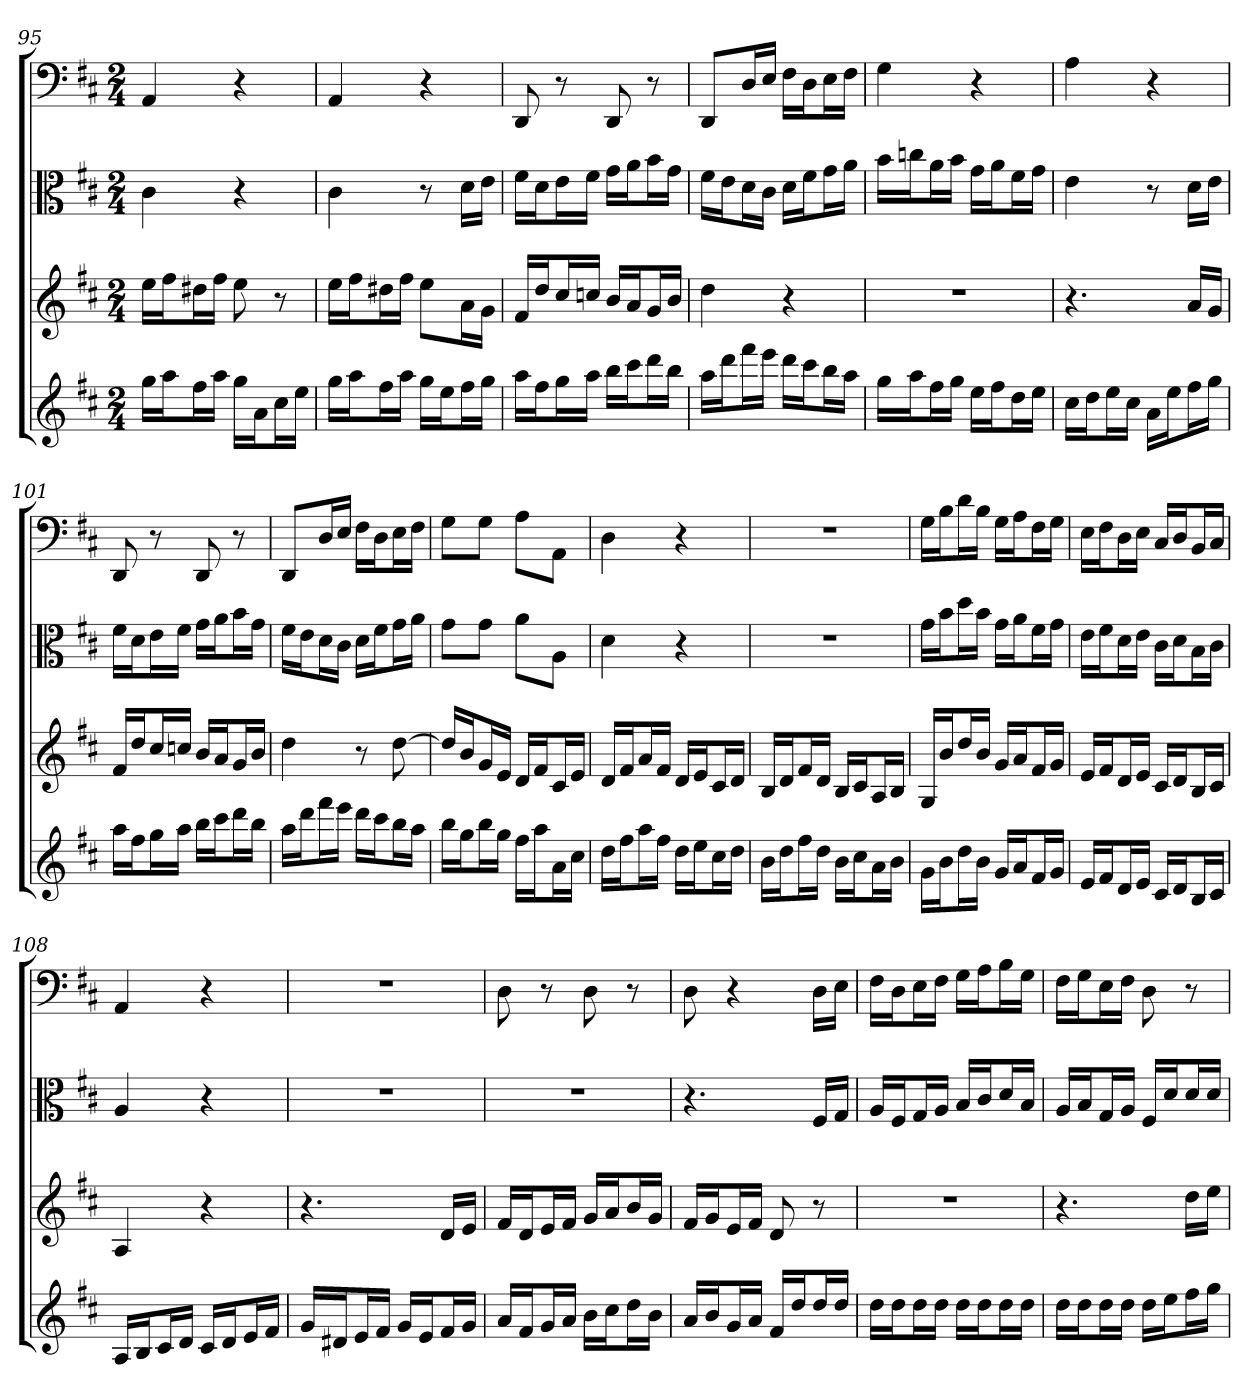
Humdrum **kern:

**kern	**kern	**kern	**kern
*part4	*part3	*part2	*part1
*staff4	*staff3	*staff2	*staff1
*	*	*clefC3	*clefF4
*k[f#c#]	*k[f#c#]	*k[f#c#]	*k[f#c#]
*D:	*D:	*D:	*D:
*M2/4	*M2/4	*M2/4	*M2/4
=95	=95	=95	=95
16ggLL	16eeLL	4c#	4AA
16aaJ	16ff#J	.	.
16ff#L	16dd#XL	.	.
16aaJJ	16ff#JJ	.	.
16ggLL	8ee	4r	4r
16aJ	.	.	.
16cc#L	8r	.	.
16eeJJ	.	.	.
=96	=96	=96	=96
16ggLL	16eeLL	4c#	4AA
16aaJ	16ff#J	.	.
16ff#L	16dd#XL	.	.
16aaJJ	16ff#JJ	.	.
16ggLL	8eeL	8r	4r
16eeJ	.	.	.
16ff#L	16aL	16d\LL	.
16ggJJ	16gJJ	16e\JJ	.
=97	=97	=97	=97
16aaLL	16f#LL	16f#\LL	8DD
16ff#J	16ddJ	16d\J	.
16ggL	16cc#L	16e\L	8r
16aaJJ	16ccnJJ	16f#\JJ	.
16bbLL	16bLL	16g\LL	8DD
16ccc#J	16aJ	16a\J	.
16dddL	16gL	16b\L	8r
16bbJJ	16bJJ	16g\JJ	.
=98	=98	=98	=98
16aaLL	4dd	16f#\LL	8DD/L
16dddJ	.	16e\J	.
16fff#L	.	16d\L	16D/L
16eeeJJ	.	16c#\JJ	16E/JJ
16dddLL	4r	16d\LL	16F#\LL
16ccc#J	.	16f#\J	16D\J
16bbL	.	16g\L	16E\L
16aaJJ	.	16a\JJ	16F#\JJ
=99	=99	=99	=99
16ggLL	2r	16b\LL	4G
16aaJ	.	16ccn\J	.
16ff#L	.	16a\L	.
16ggJJ	.	16b\JJ	.
16eeLL	.	16g\LL	4r
16ff#J	.	16a\J	.
16ddL	.	16f#\L	.
16eeJJ	.	16g\JJ	.
=100	=100	=100	=100
16cc#LL	4.r	4e	4A
16ddJ	.	.	.
16eeL	.	.	.
16cc#JJ	.	.	.
16aLL	.	8r	4r
16eeJ	.	.	.
16ff#L	16aLL	16d\LL	.
16ggJJ	16gJJ	16e\JJ	.
=101	=101	=101	=101
16aaLL	16f#LL	16f#\LL	8DD
16ff#J	16ddJ	16d\J	.
16ggL	16cc#L	16e\L	8r
16aaJJ	16ccnJJ	16f#\JJ	.
16bbLL	16bLL	16g\LL	8DD
16ccc#J	16aJ	16a\J	.
16dddL	16gL	16b\L	8r
16bbJJ	16bJJ	16g\JJ	.
=102	=102	=102	=102
16aaLL	4dd	16f#\LL	8DD/L
16dddJ	.	16e\J	.
16fff#L	.	16d\L	16D/L
16eeeJJ	.	16c#\JJ	16E/JJ
16dddLL	8r	16d\LL	16F#\LL
16ccc#J	.	16f#\J	16D\J
16bbL	[8dd	16g\L	16E\L
16aaJJ	.	16a\JJ	16F#\JJ
=103	=103	=103	=103
16bbLL	16ddLL]	8g\L	8G\L
16ggJ	16bJ	.	.
16bbL	16gL	8g\J	8G\J
16ggJJ	16eJJ	.	.
16ff#LL	16dLL	8a\L	8A\L
16aaJ	16f#J	.	.
16aL	16c#L	8A\J	8AA\J
16cc#JJ	16eJJ	.	.
=104	=104	=104	=104
16ddLL	16dLL	4d	4D
16ff#J	16f#J	.	.
16aaL	16aL	.	.
16ff#JJ	16f#JJ	.	.
16ddLL	16dLL	4r	4r
16eeJ	16eJ	.	.
16cc#L	16c#L	.	.
16ddJJ	16dJJ	.	.
=105	=105	=105	=105
16bLL	16BLL	2r	2r
16ddJ	16dJ	.	.
16ff#L	16f#L	.	.
16ddJJ	16dJJ	.	.
16bLL	16BLL	.	.
16cc#J	16c#J	.	.
16aL	16AL	.	.
16bJJ	16BJJ	.	.
=106	=106	=106	=106
16gLL	16GLL	16g\LL	16G\LL
16bJ	16bJ	16b\J	16B\J
16ddL	16ddL	16dd\L	16d\L
16bJJ	16bJJ	16b\JJ	16B\JJ
16gLL	16gLL	16g\LL	16G\LL
16aJ	16aJ	16a\J	16A\J
16f#L	16f#L	16f#\L	16F#\L
16gJJ	16gJJ	16g\JJ	16G\JJ
=107	=107	=107	=107
16eLL	16eLL	16e\LL	16E\LL
16f#J	16f#J	16f#\J	16F#\J
16dL	16dL	16d\L	16D\L
16eJJ	16eJJ	16e\JJ	16E\JJ
16c#LL	16c#LL	16c#\LL	16C#/LL
16dJ	16dJ	16d\J	16D/J
16BL	16BL	16B\L	16BB/L
16c#JJ	16c#JJ	16c#\JJ	16C#/JJ
=108	=108	=108	=108
16ALL	4A	4A	4AA
16BJ	.	.	.
16c#L	.	.	.
16dJJ	.	.	.
16c#LL	4r	4r	4r
16dJ	.	.	.
16eL	.	.	.
16f#JJ	.	.	.
=109	=109	=109	=109
16gLL	4.r	2r	2r
16d#XJ	.	.	.
16eL	.	.	.
16f#JJ	.	.	.
16gLL	.	.	.
16eJ	.	.	.
16f#L	16dLL	.	.
16gJJ	16eJJ	.	.
=110	=110	=110	=110
16aLL	16f#LL	2r	8D
16f#J	16dJ	.	.
16gL	16eL	.	8r
16aJJ	16f#JJ	.	.
16bLL	16gLL	.	8D
16cc#J	16aJ	.	.
16ddL	16bL	.	8r
16bJJ	16gJJ	.	.
=111	=111	=111	=111
16aLL	16f#LL	4.r	8D
16bJ	16gJ	.	.
16gL	16eL	.	4r
16aJJ	16f#JJ	.	.
16f#LL	8d	.	.
16ddJ	.	.	.
16ddL	8r	16F#/LL	16D\LL
16ddJJ	.	16G/JJ	16E\JJ
=112	=112	=112	=112
16ddLL	2r	16A/LL	16F#\LL
16ddJ	.	16F#/J	16D\J
16ddL	.	16G/L	16E\L
16ddJJ	.	16A/JJ	16F#\JJ
16ddLL	.	16B/LL	16G\LL
16ddJ	.	16c#/J	16A\J
16ddL	.	16d/L	16B\L
16ddJJ	.	16B/JJ	16G\JJ
=113	=113	=113	=113
16ddLL	4.r	16A/LL	16F#\LL
16ddJ	.	16B/J	16G\J
16ddL	.	16G/L	16E\L
16ddJJ	.	16A/JJ	16F#\JJ
16ddLL	.	16F#/LL	8D
16eeJ	.	16d/J	.
16ff#L	16ddLL	16d/L	8r
16ggJJ	16eeJJ	16d/JJ	.
=	=	=	=
*-	*-	*-	*-
